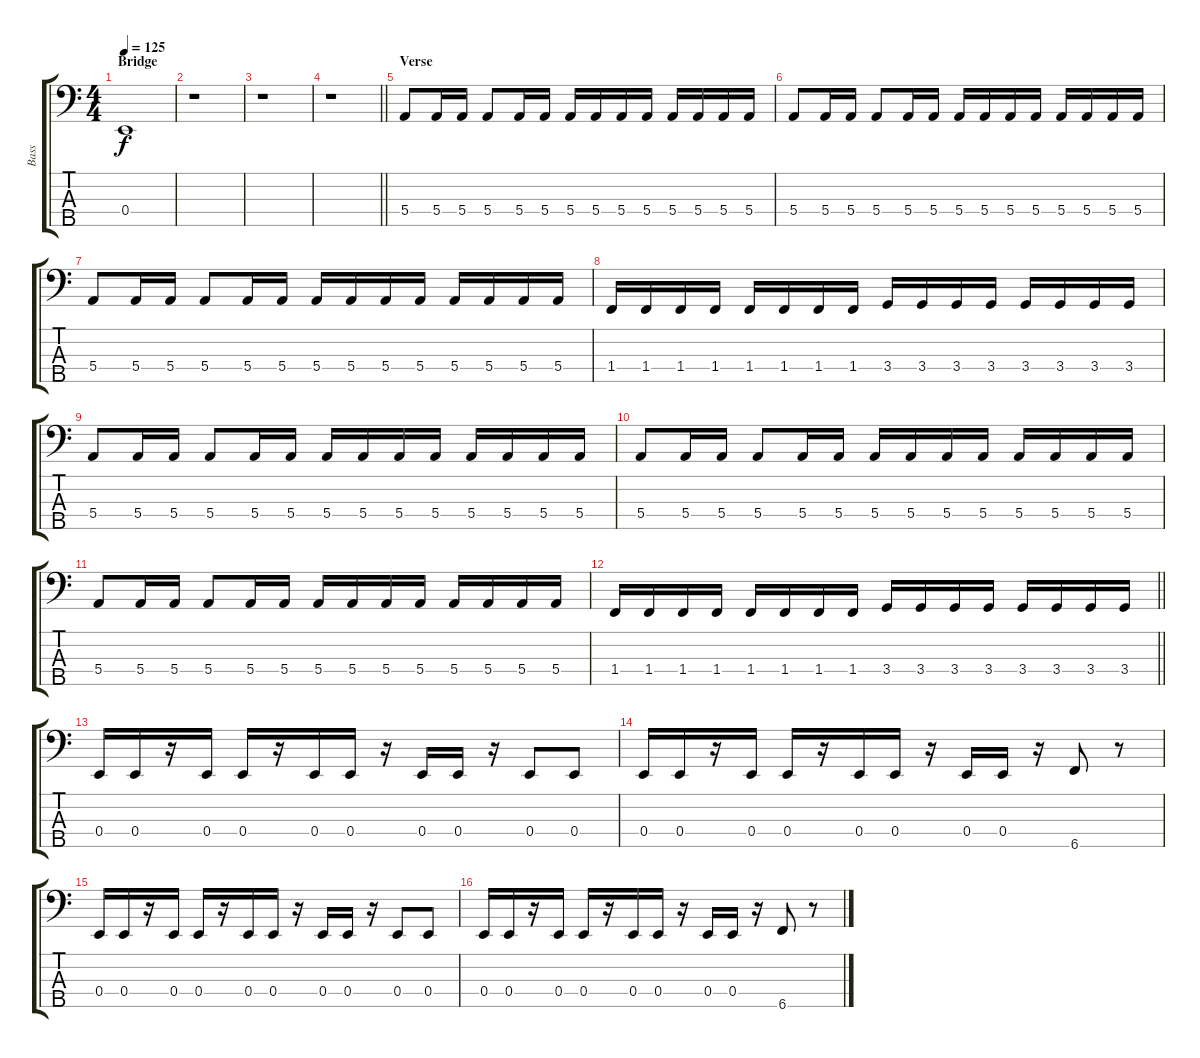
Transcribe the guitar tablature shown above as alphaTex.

\track ("Bass" "Bass") {instrument electricbassfinger}
\staff {score tabs}
\tuning (G2 D2 A1 E1 B0) {hide}
\ts (4 4)
\section ("" "Bridge ")
\tempo 125
\clef f4
\ks c
0.4.1{dy f} |
r.1 |
r.1 |
\barLineRight lightlight
r.1 |
\section ("" "Verse")
5.4.8 5.4.16 5.4.16 5.4.8 5.4.16 5.4.16 5.4.16 5.4.16 5.4.16 5.4.16 5.4.16 5.4.16 5.4.16 5.4.16 |
5.4.8 5.4.16 5.4.16 5.4.8 5.4.16 5.4.16 5.4.16 5.4.16 5.4.16 5.4.16 5.4.16 5.4.16 5.4.16 5.4.16 |
5.4.8 5.4.16 5.4.16 5.4.8 5.4.16 5.4.16 5.4.16 5.4.16 5.4.16 5.4.16 5.4.16 5.4.16 5.4.16 5.4.16 |
1.4.16 1.4.16 1.4.16 1.4.16 1.4.16 1.4.16 1.4.16 1.4.16 3.4.16 3.4.16 3.4.16 3.4.16 3.4.16 3.4.16 3.4.16 3.4.16 |
5.4.8 5.4.16 5.4.16 5.4.8 5.4.16 5.4.16 5.4.16 5.4.16 5.4.16 5.4.16 5.4.16 5.4.16 5.4.16 5.4.16 |
5.4.8 5.4.16 5.4.16 5.4.8 5.4.16 5.4.16 5.4.16 5.4.16 5.4.16 5.4.16 5.4.16 5.4.16 5.4.16 5.4.16 |
5.4.8 5.4.16 5.4.16 5.4.8 5.4.16 5.4.16 5.4.16 5.4.16 5.4.16 5.4.16 5.4.16 5.4.16 5.4.16 5.4.16 |
\barLineRight lightlight
1.4.16 1.4.16 1.4.16 1.4.16 1.4.16 1.4.16 1.4.16 1.4.16 3.4.16 3.4.16 3.4.16 3.4.16 3.4.16 3.4.16 3.4.16 3.4.16 |
\section ("" "")
0.4.16 0.4.16 r.16 0.4.16 0.4.16 r.16 0.4.16 0.4.16 r.16 0.4.16 0.4.16 r.16 0.4.8 0.4.8 |
0.4.16 0.4.16 r.16 0.4.16 0.4.16 r.16 0.4.16 0.4.16 r.16 0.4.16 0.4.16 r.16 6.5.8 r.8 |
0.4.16 0.4.16 r.16 0.4.16 0.4.16 r.16 0.4.16 0.4.16 r.16 0.4.16 0.4.16 r.16 0.4.8 0.4.8 |
0.4.16 0.4.16 r.16 0.4.16 0.4.16 r.16 0.4.16 0.4.16 r.16 0.4.16 0.4.16 r.16 6.5.8 r.8
